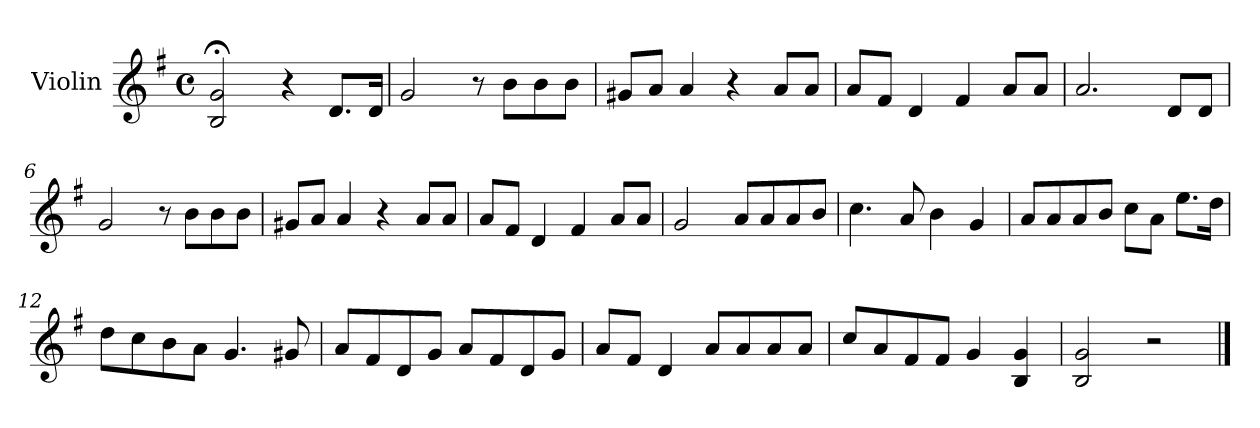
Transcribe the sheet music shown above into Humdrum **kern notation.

**kern
*part1
*staff1
*I"Violin
*I'Vln.
*clefG2
*k[f#]
*M4/4
*met(c)
=1
2B;</ 2g;</
4r
8.d/L
16d/Jk
=2
2g/
8r
8b\L
8b\
8b\J
=3
8g#X/L
8a/J
4a/
4r
8a/L
8a/J
=4
8a/L
8f#/J
4d/
4f#/
8a/L
8a/J
=5
2.a/
8d/L
8d/J
!!LO:LB:g=z
=6
2g/
8r
8b\L
8b\
8b\J
=7
8g#X/L
8a/J
4a/
4r
8a/L
8a/J
=8
8a/L
8f#/J
4d/
4f#/
8a/L
8a/J
=9
2g/
8a/L
8a/
8a/
8b/J
=10
4.cc\
8a/
4b\
4g/
!!LO:LB:g=z
=11
8a/L
8a/
8a/
8b/J
8cc\L
8a\J
8.ee\L
16dd\Jk
=12
8dd\L
8cc\
8b\
8a\J
4.g/
8g#X/
=13
8a/L
8f#/
8d/
8g/J
8a/L
8f#/
8d/
8g/J
=14
8a/L
8f#/J
4d/
8a/L
8a/
8a/
8a/J
!!LO:LB:g=z
=15
8cc/L
8a/
8f#/
8f#/J
4g/
4B/ 4g/
=16
2B/ 2g/
2r
==
*-
